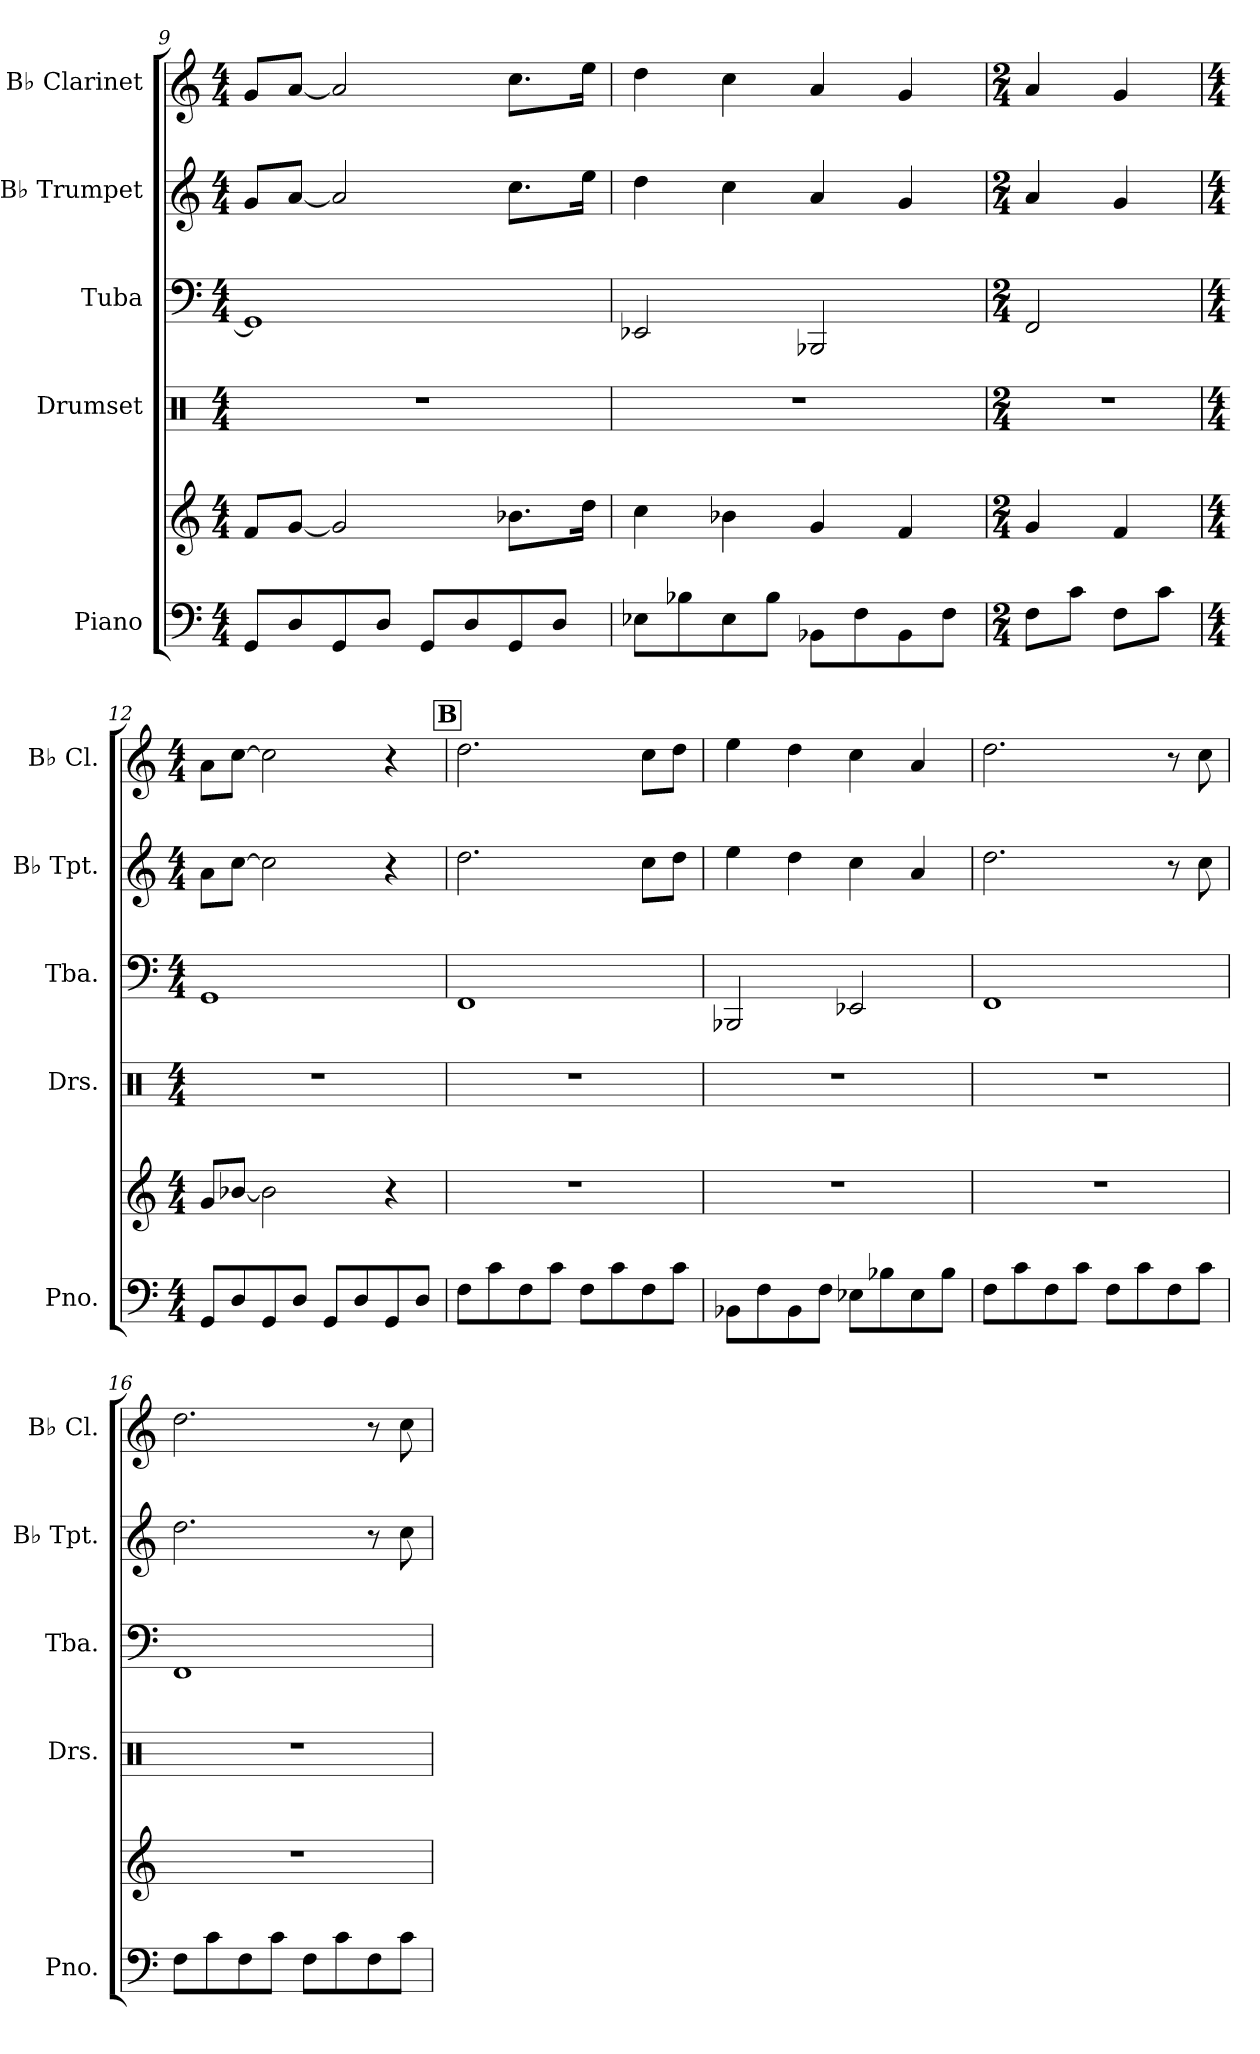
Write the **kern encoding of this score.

**kern	**kern	**kern	**kern	**kern	**kern
*part5	*part5	*part4	*part3	*part2	*part1
*staff6	*staff5	*staff4	*staff3	*staff2	*staff1
*I"Piano	*	*I"Drumset	*I"Tuba	*I"B♭ Trumpet	*I"B♭ Clarinet
*I'Pno.	*	*I'Drs.	*I'Tba.	*I'B♭ Tpt.	*I'B♭ Cl.
!!LO:PB:g=z
*clefF4	*clefG2	*clefX	*clefF4	*clefG2	*clefG2
*	*	*	*	*ITrd1c2	*ITrd1c2
*k[]	*k[]	*k[]	*k[]	*k[b-e-]	*k[b-e-]
*M4/4	*M4/4	*M4/4	*M4/4	*M4/4	*M4/4
=9	=9	=9	=9	=9	=9
8GG/L	8f/L	1r	1GG]	8f/L	8f/L
8D/	[8g/J	.	.	[8g/J	[8g/J
8GG/	2g/]	.	.	2g/]	2g/]
8D/J	.	.	.	.	.
8GG/L	.	.	.	.	.
8D/	.	.	.	.	.
8GG/	8.b-X\L	.	.	8.b-\L	8.b-\L
8D/J	.	.	.	.	.
.	16dd\Jk	.	.	16dd\Jk	16dd\Jk
=10	=10	=10	=10	=10	=10
8E-X\L	4cc\	1r	2EE-X/	4cc\	4cc\
8B-X\	.	.	.	.	.
8E-\	4b-X\	.	.	4b-\	4b-\
8B-\J	.	.	.	.	.
8BB-X\L	4g/	.	2BBB-X/	4g/	4g/
8F\	.	.	.	.	.
8BB-\	4f/	.	.	4f/	4f/
8F\J	.	.	.	.	.
=11	=11	=11	=11	=11	=11
*M2/4	*M2/4	*M2/4	*M2/4	*M2/4	*M2/4
8F\L	4g/	2r	2FF/	4g/	4g/
8c\J	.	.	.	.	.
8F\L	4f/	.	.	4f/	4f/
8c\J	.	.	.	.	.
=12	=12	=12	=12	=12	=12
*M4/4	*M4/4	*M4/4	*M4/4	*M4/4	*M4/4
8GG/L	8g/L	1r	1GG	8g\L	8g\L
8D/	[8b-X/J	.	.	[8b-\J	[8b-\J
8GG/	2b-\]	.	.	2b-\]	2b-\]
8D/J	.	.	.	.	.
8GG/L	.	.	.	.	.
8D/	.	.	.	.	.
8GG/	4r	.	.	4r	4r
8D/J	.	.	.	.	.
!!LO:LB:g=z
!!LO:REH:place=s1:a:B:fs=14:t=B
=13	=13	=13	=13	=13	=13
8F\L	1r	1r	1FF	2.cc\	2.cc\
8c\	.	.	.	.	.
8F\	.	.	.	.	.
8c\J	.	.	.	.	.
8F\L	.	.	.	.	.
8c\	.	.	.	.	.
8F\	.	.	.	8b-\L	8b-\L
8c\J	.	.	.	8cc\J	8cc\J
=14	=14	=14	=14	=14	=14
8BB-X\L	1r	1r	2BBB-X/	4dd\	4dd\
8F\	.	.	.	.	.
8BB-\	.	.	.	4cc\	4cc\
8F\J	.	.	.	.	.
8E-X\L	.	.	2EE-X/	4b-\	4b-\
8B-X\	.	.	.	.	.
8E-\	.	.	.	4g/	4g/
8B-\J	.	.	.	.	.
=15	=15	=15	=15	=15	=15
8F\L	1r	1r	1FF	2.cc\	2.cc\
8c\	.	.	.	.	.
8F\	.	.	.	.	.
8c\J	.	.	.	.	.
8F\L	.	.	.	.	.
8c\	.	.	.	.	.
8F\	.	.	.	8r	8r
8c\J	.	.	.	8b-\	8b-\
=16	=16	=16	=16	=16	=16
8F\L	1r	1r	1FF	2.cc\	2.cc\
8c\	.	.	.	.	.
8F\	.	.	.	.	.
8c\J	.	.	.	.	.
8F\L	.	.	.	.	.
8c\	.	.	.	.	.
8F\	.	.	.	8r	8r
8c\J	.	.	.	8b-\	8b-\
=	=	=	=	=	=
*-	*-	*-	*-	*-	*-
